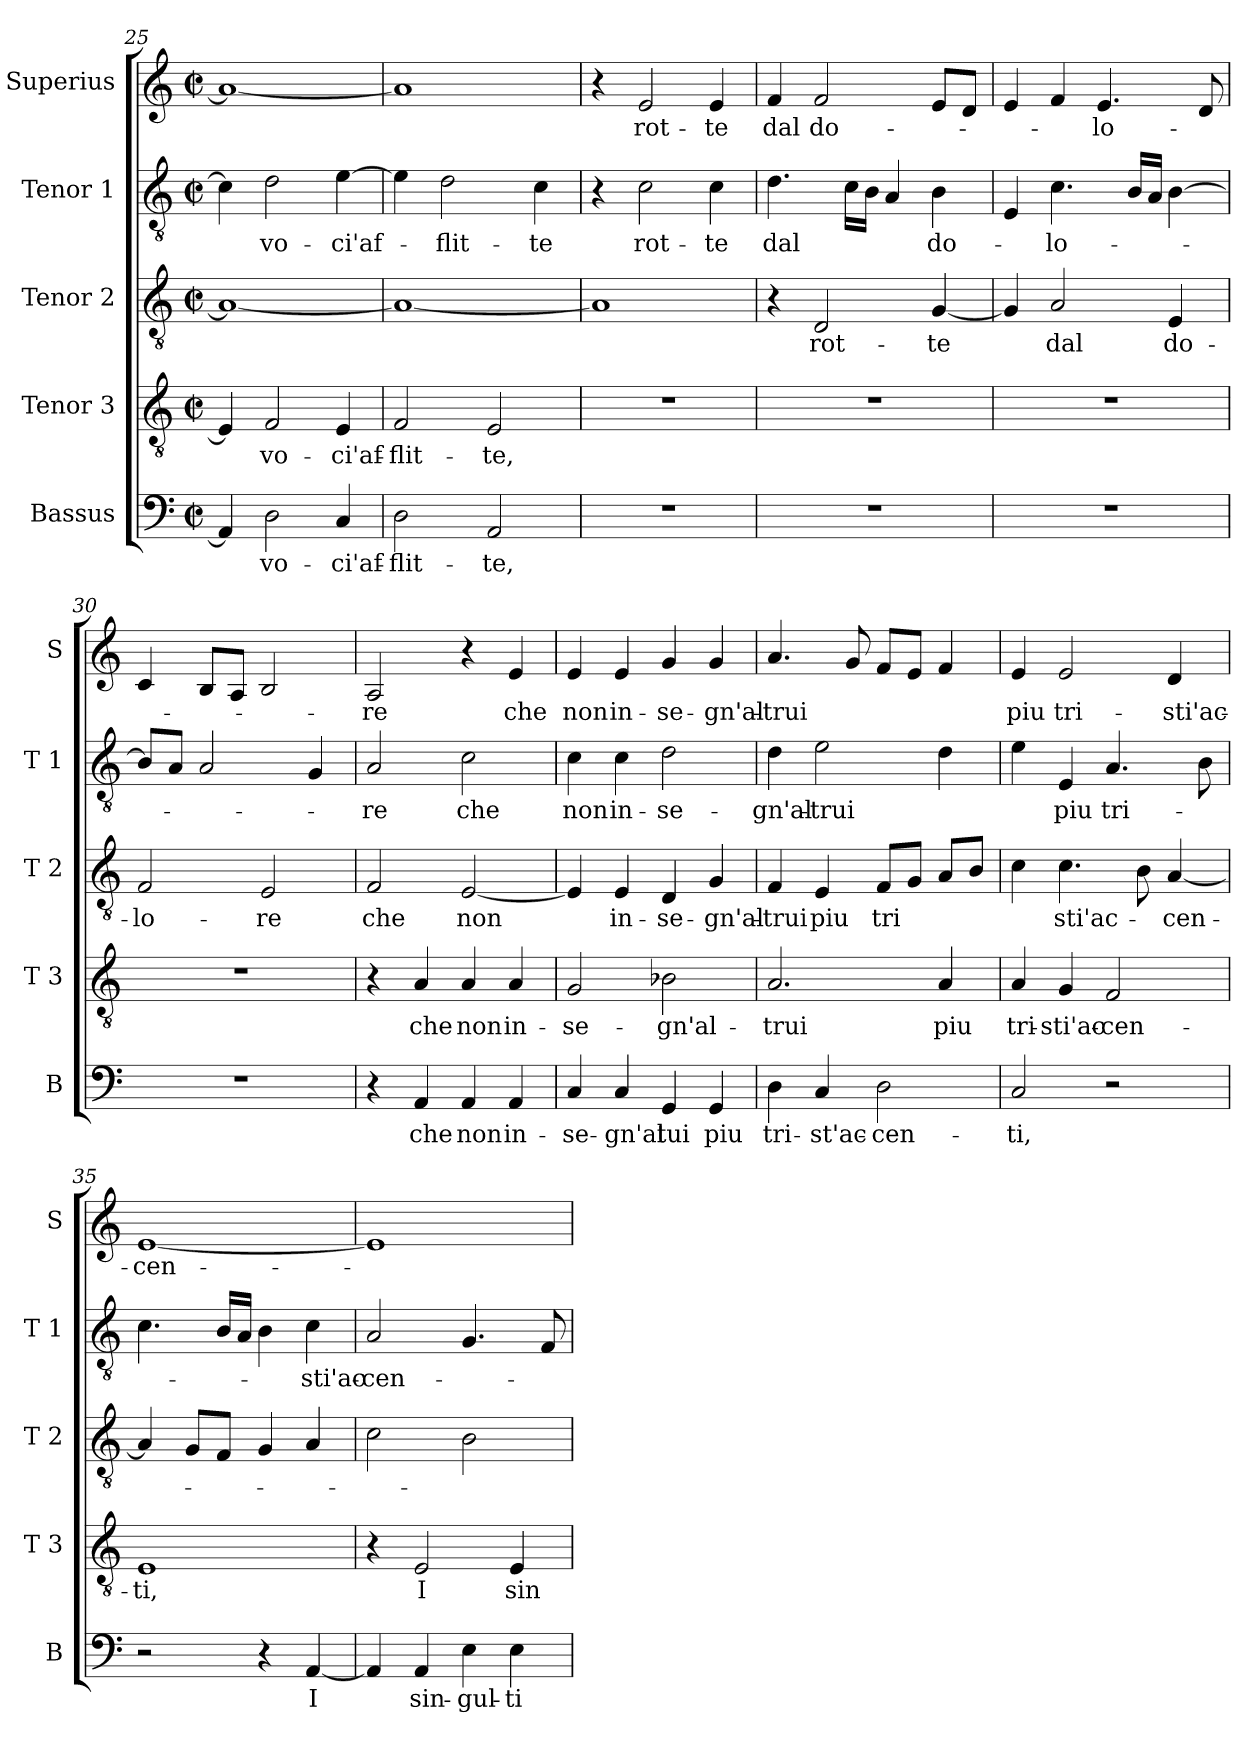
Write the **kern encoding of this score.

**kern	**text	**kern	**text	**kern	**text	**kern	**text	**kern	**text
*part5	*part5	*part4	*part4	*part3	*part3	*part2	*part2	*part1	*part1
*staff5	*staff5	*staff4	*staff4	*staff3	*staff3	*staff2	*staff2	*staff1	*staff1
*I"Bassus	*	*I"Tenor 3	*	*I"Tenor 2	*	*I"Tenor 1	*	*I"Superius	*
*I'B	*	*I'T 3	*	*I'T 2	*	*I'T 1	*	*I'S	*
!!LO:LB:g=z
*clefF4	*	*clefGv2	*	*clefGv2	*	*clefGv2	*	*clefG2	*
*k[]	*	*k[]	*	*k[]	*	*k[]	*	*k[]	*
*C:	*	*C:	*	*C:	*	*C:	*	*C:	*
*M2/2	*	*M2/2	*	*M2/2	*	*M2/2	*	*M2/2	*
*met(c|)	*	*met(c|)	*	*met(c|)	*	*met(c|)	*	*met(c|)	*
=25	=25	=25	=25	=25	=25	=25	=25	=25	=25
4AA/]	.	4E/]	.	1A_	.	4c\]	.	1a_	.
!	!LO:LY:b	!	!LO:LY:b	!	!	!	!LO:LY:b	!	!
2D\	vo-	2F/	vo-	.	.	2d\	vo-	.	.
!	!LO:LY:b	!	!LO:LY:b	!	!	!	!LO:LY:b	!	!
4C/	-ci'af-	4E/	-ci'af-	.	.	[4e\	-ci'af-	.	.
=26	=26	=26	=26	=26	=26	=26	=26	=26	=26
!	!LO:LY:b	!	!LO:LY:b	!	!	!	!	!	!
2D\	-flit-	2F/	-flit-	1A_	.	4e\]	.	1a]	.
!	!	!	!	!	!	!	!LO:LY:b	!	!
.	.	.	.	.	.	2d\	-flit-	.	.
!	!LO:LY:b	!	!LO:LY:b	!	!	!	!	!	!
2AA/	-te,	2E/	-te,	.	.	.	.	.	.
!	!	!	!	!	!	!	!LO:LY:b	!	!
.	.	.	.	.	.	4c\	-te	.	.
=27	=27	=27	=27	=27	=27	=27	=27	=27	=27
1r	.	1r	.	1A]	.	4r	.	4r	.
!	!	!	!	!	!	!	!LO:LY:b	!	!LO:LY:b
.	.	.	.	.	.	2c\	rot-	2e/	rot-
!	!	!	!	!	!	!	!LO:LY:b	!	!LO:LY:b
.	.	.	.	.	.	4c\	-te	4e/	-te
=28	=28	=28	=28	=28	=28	=28	=28	=28	=28
!	!	!	!	!	!	!	!LO:LY:b	!	!LO:LY:b
1r	.	1r	.	4r	.	4.d\	dal	4f/	dal
!	!	!	!	!	!LO:LY:b	!	!	!	!LO:LY:b
.	.	.	.	2D/	rot-	.	.	2f/	do-
.	.	.	.	.	.	16c\LL	.	.	.
.	.	.	.	.	.	16B\JJ	.	.	.
.	.	.	.	.	.	4A/	.	.	.
!	!	!	!	!	!LO:LY:b	!	!LO:LY:b	!	!
.	.	.	.	[4G/	-te	4B\	do-	8e/L	.
.	.	.	.	.	.	.	.	8d/J	.
=29	=29	=29	=29	=29	=29	=29	=29	=29	=29
1r	.	1r	.	4G/]	.	4E/	.	4e/	.
!	!	!	!	!	!LO:LY:b	!	!LO:LY:b	!	!
.	.	.	.	2A/	dal	4.c\	-lo-	4f/	.
!	!	!	!	!	!	!	!	!	!LO:LY:b
.	.	.	.	.	.	.	.	4.e/	-lo-
.	.	.	.	.	.	16B/LL	.	.	.
.	.	.	.	.	.	16A/JJ	.	.	.
!	!	!	!	!	!LO:LY:b	!	!	!	!
.	.	.	.	4E/	do-	[4B\	.	.	.
.	.	.	.	.	.	.	.	8d/	.
=30	=30	=30	=30	=30	=30	=30	=30	=30	=30
!	!	!	!	!	!LO:LY:b	!	!	!	!
1r	.	1r	.	2F/	-lo-	8B/L]	.	4c/	.
.	.	.	.	.	.	8A/J	.	.	.
.	.	.	.	.	.	2A/	.	8B/L	.
.	.	.	.	.	.	.	.	8A/J	.
!	!	!	!	!	!LO:LY:b	!	!	!	!
.	.	.	.	2E/	-re	.	.	2B/	.
.	.	.	.	.	.	4G/	.	.	.
!!LO:PB:g=z
=31	=31	=31	=31	=31	=31	=31	=31	=31	=31
!	!	!	!	!	!LO:LY:b	!	!LO:LY:b	!	!LO:LY:b
4r	.	4r	.	2F/	che	2A/	-re	2A/	-re
!	!LO:LY:b	!	!LO:LY:b	!	!	!	!	!	!
4AA/	che	4A/	che	.	.	.	.	.	.
!	!LO:LY:b	!	!LO:LY:b	!	!LO:LY:b	!	!LO:LY:b	!	!
4AA/	non	4A/	non	[2E/	non	2c\	che	4r	.
!	!LO:LY:b	!	!LO:LY:b	!	!	!	!	!	!LO:LY:b
4AA/	in-	4A/	in-	.	.	.	.	4e/	che
=32	=32	=32	=32	=32	=32	=32	=32	=32	=32
!	!LO:LY:b	!	!LO:LY:b	!	!	!	!LO:LY:b	!	!LO:LY:b
4C/	-se-	2G/	-se-	4E/]	.	4c\	non	4e/	non
!	!LO:LY:b	!	!	!	!LO:LY:b	!	!LO:LY:b	!	!LO:LY:b
4C/	-gn'al	.	.	4E/	in-	4c\	in-	4e/	in-
!	!LO:LY:b	!	!LO:LY:b	!	!LO:LY:b	!	!LO:LY:b	!	!LO:LY:b
4GG/	tui	2B-X\	-gn'al-	4D/	-se-	2d\	-se-	4g/	-se-
!	!LO:LY:b	!	!	!	!LO:LY:b	!	!	!	!LO:LY:b
4GG/	piu	.	.	4G/	-gn'al-	.	.	4g/	-gn'al-
=33	=33	=33	=33	=33	=33	=33	=33	=33	=33
!	!LO:LY:b	!	!LO:LY:b	!	!LO:LY:b	!	!LO:LY:b	!	!LO:LY:b
4D\	tri-	2.A/	-trui	4F/	-trui	4d\	-gn'al-	4.a/	-trui
!	!LO:LY:b	!	!	!	!LO:LY:b	!	!LO:LY:b	!	!
4C/	-st'ac-	.	.	4E/	piu	2e\	-trui	.	.
.	.	.	.	.	.	.	.	8g/	.
!	!LO:LY:b	!	!	!	!LO:LY:b	!	!	!	!
2D\	-cen-	.	.	8F/L	tri	.	.	8f/L	.
.	.	.	.	8G/J	.	.	.	8e/J	.
!	!	!	!LO:LY:b	!	!	!	!	!	!
.	.	4A/	piu	8A/L	.	4d\	.	4f/	.
.	.	.	.	8B/J	.	.	.	.	.
=34	=34	=34	=34	=34	=34	=34	=34	=34	=34
!	!LO:LY:b	!	!LO:LY:b	!	!	!	!	!	!LO:LY:b
2C/	-ti,	4A/	tri-	4c\	.	4e\	.	4e/	piu
!	!	!	!LO:LY:b	!	!LO:LY:b	!	!LO:LY:b	!	!LO:LY:b
.	.	4G/	-sti'ac-	4.c\	sti'ac-	4E/	piu	2e/	tri-
!	!	!	!LO:LY:b	!	!	!	!LO:LY:b	!	!
2r	.	2F/	-cen-	.	.	4.A/	tri-	.	.
.	.	.	.	8B\	.	.	.	.	.
!	!	!	!	!	!LO:LY:b	!	!	!	!LO:LY:b
.	.	.	.	[4A/	-cen-	.	.	4d/	-sti'ac-
.	.	.	.	.	.	8B\	.	.	.
=35	=35	=35	=35	=35	=35	=35	=35	=35	=35
!	!	!	!LO:LY:b	!	!	!	!	!	!LO:LY:b
2r	.	1E	-ti,	4A/]	.	4.c\	.	[1e	-cen-
.	.	.	.	8G/L	.	.	.	.	.
.	.	.	.	8F/J	.	16B/LL	.	.	.
.	.	.	.	.	.	16A/JJ	.	.	.
4r	.	.	.	4G/	.	4B\	.	.	.
!	!LO:LY:b	!	!	!	!	!	!LO:LY:b	!	!
[4AA/	I	.	.	4A/	.	4c\	-sti'ac-	.	.
=36	=36	=36	=36	=36	=36	=36	=36	=36	=36
!	!	!	!	!	!	!	!LO:LY:b	!	!
4AA/]	.	4r	.	2c\	.	2A/	-cen-	1e]	.
!	!LO:LY:b	!	!LO:LY:b	!	!	!	!	!	!
4AA/	sin-	2E/	I	.	.	.	.	.	.
!	!LO:LY:b	!	!	!	!	!	!	!	!
4E\	-gul-	.	.	2B\	.	4.G/	.	.	.
!	!LO:LY:b	!	!LO:LY:b	!	!	!	!	!	!
4E\	-ti	4E/	sin-	.	.	.	.	.	.
.	.	.	.	.	.	8F/	.	.	.
=	=	=	=	=	=	=	=	=	=
*-	*-	*-	*-	*-	*-	*-	*-	*-	*-
